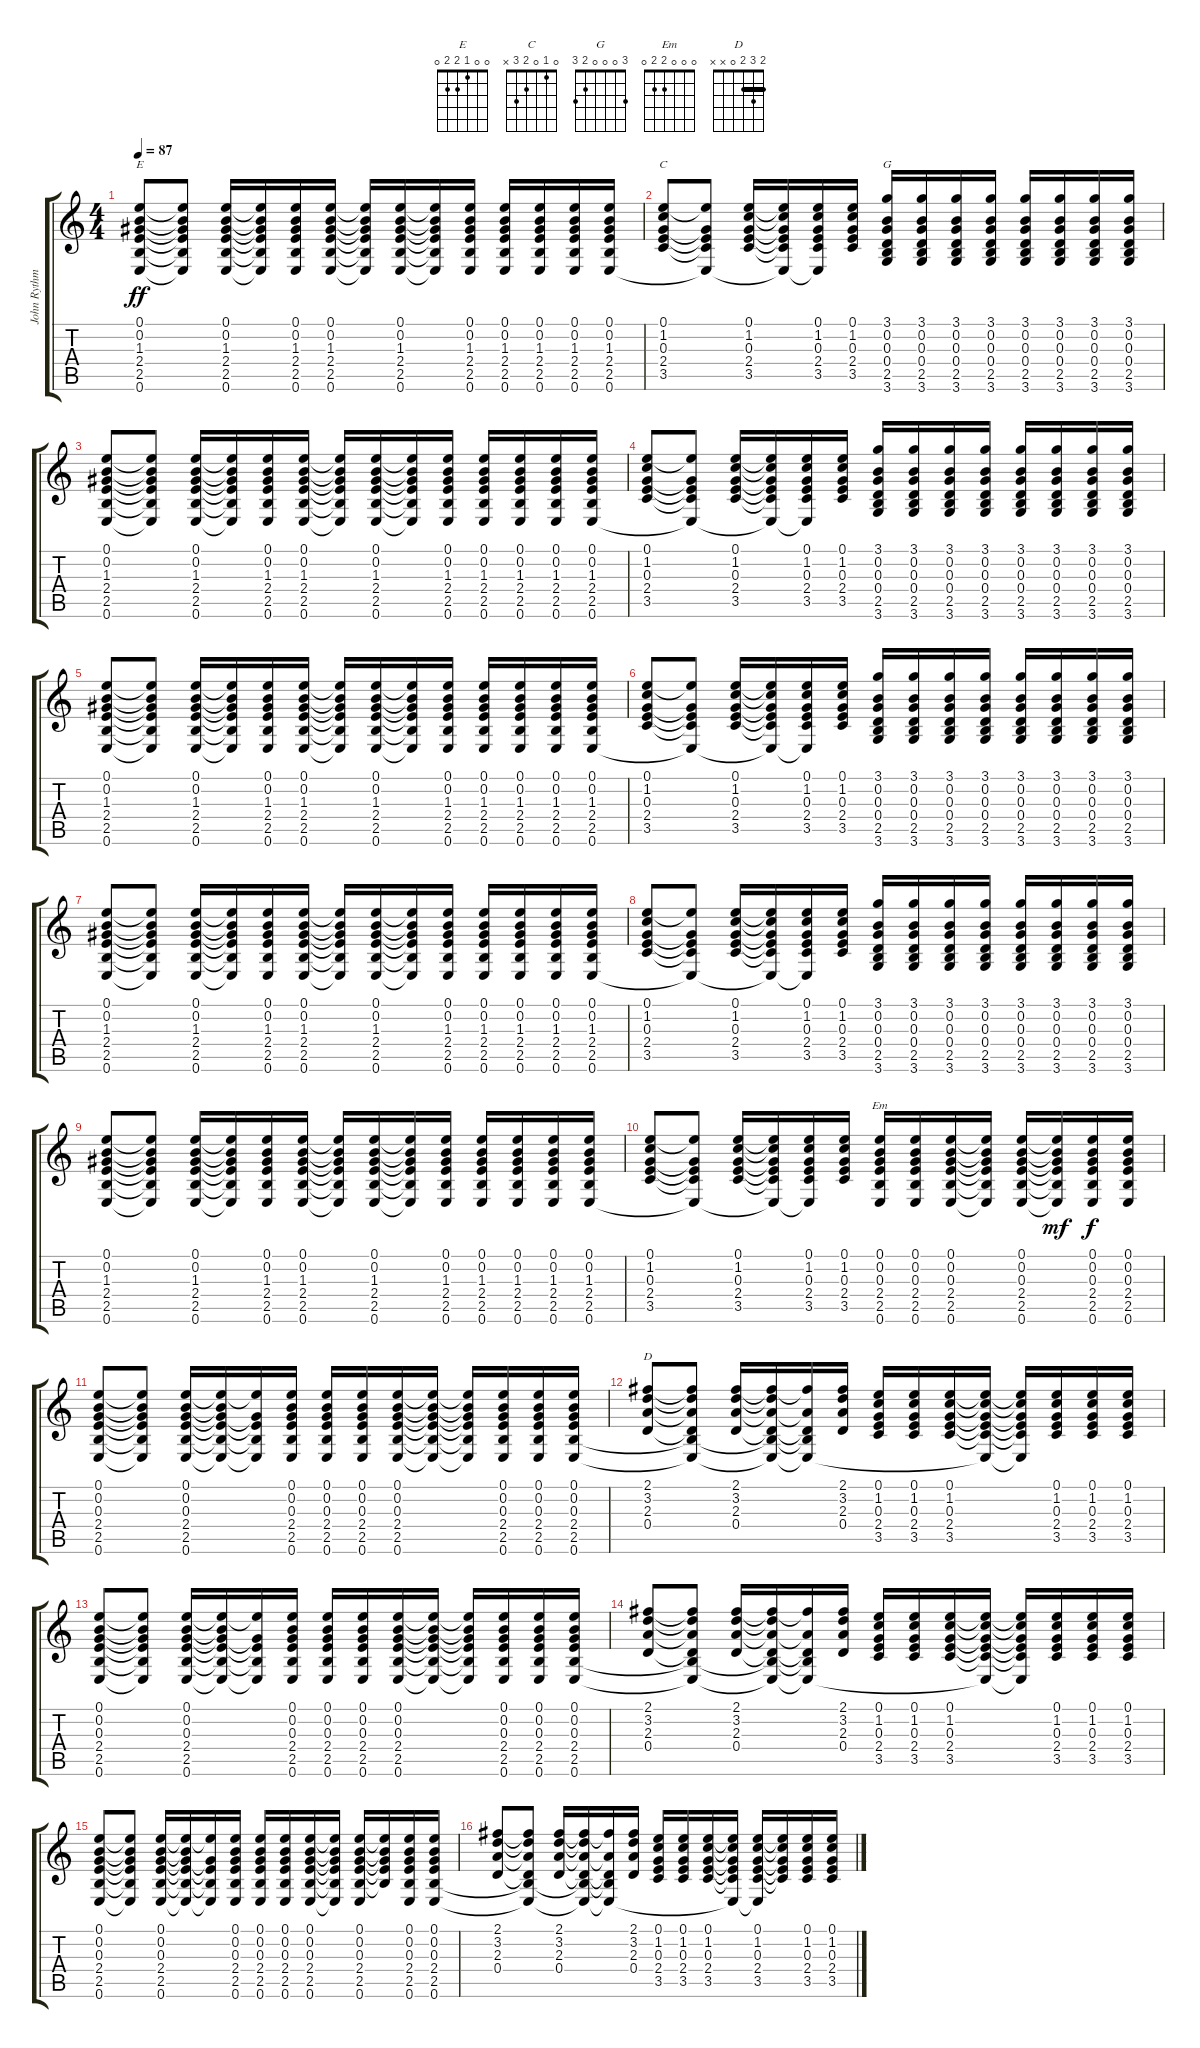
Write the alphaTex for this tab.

\track ("John Rythm Guitar" "John Rythm") {instrument acousticguitarsteel}
\staff {score tabs}
\tuning (E4 B3 G3 D3 A2 E2) {hide}
\chord ("E" 0 0 1 2 2 0)
\chord ("C" 0 1 0 2 3 x)
\chord ("G" 3 0 0 0 2 3)
\chord ("Em" 0 0 0 2 2 0)
\chord ("D" 2 3 2 0 x x) {barre 2}
\ts (4 4)
\tempo 87
\clef g2
\ks c
(0.1 0.2 1.3 2.4 2.5 0.6).8{ch "E" dy ff} (0.1{t} 0.2{t} 1.3{t} 2.4{t} 2.5{t} 0.6{t}).8 (0.1 0.2 1.3 2.4 2.5 0.6).16 (0.1{t} 0.2{t} 1.3{t} 2.4{t} 2.5{t} 0.6{t}).16 (0.1 0.2 1.3 2.4 2.5 0.6).16 (0.1 0.2 1.3 2.4 2.5 0.6).16 (0.1{t} 0.2{t} 1.3{t} 2.4{t} 2.5{t} 0.6{t}).16 (0.1 0.2 1.3 2.4 2.5 0.6).16 (0.1{t} 0.2{t} 1.3{t} 2.4{t} 2.5{t} 0.6{t}).16 (0.1 0.2 1.3 2.4 2.5 0.6).16 (0.1 0.2 1.3 2.4 2.5 0.6).16 (0.1 0.2 1.3 2.4 2.5 0.6).16 (0.1 0.2 1.3 2.4 2.5 0.6).16 (0.1 0.2 1.3 2.4 2.5 0.6).16 |
(0.1 1.2 0.3 2.4 3.5).8{ch "C"} (0.1{t} 0.3{t} 2.4{t} 3.5{t} 0.6{t}).8 (0.1 1.2 0.3 2.4 3.5).16 (0.1{t} 1.2{t} 0.3{t} 2.4{t} 3.5{t} 0.6{t}).16 (0.1 1.2 0.3 2.4 3.5 0.6{t}).16 (0.1 1.2 0.3 2.4 3.5).16 (3.1 0.2 0.3 0.4 2.5 3.6).16{ch "G"} (3.1 0.2 0.3 0.4 2.5 3.6).16 (3.1 0.2 0.3 0.4 2.5 3.6).16 (3.1 0.2 0.3 0.4 2.5 3.6).16 (3.1 0.2 0.3 0.4 2.5 3.6).16 (3.1 0.2 0.3 0.4 2.5 3.6).16 (3.1 0.2 0.3 0.4 2.5 3.6).16 (3.1 0.2 0.3 0.4 2.5 3.6).16 |
(0.1 0.2 1.3 2.4 2.5 0.6).8 (0.1{t} 0.2{t} 1.3{t} 2.4{t} 2.5{t} 0.6{t}).8 (0.1 0.2 1.3 2.4 2.5 0.6).16 (0.1{t} 0.2{t} 1.3{t} 2.4{t} 2.5{t} 0.6{t}).16 (0.1 0.2 1.3 2.4 2.5 0.6).16 (0.1 0.2 1.3 2.4 2.5 0.6).16 (0.1{t} 0.2{t} 1.3{t} 2.4{t} 2.5{t} 0.6{t}).16 (0.1 0.2 1.3 2.4 2.5 0.6).16 (0.1{t} 0.2{t} 1.3{t} 2.4{t} 2.5{t} 0.6{t}).16 (0.1 0.2 1.3 2.4 2.5 0.6).16 (0.1 0.2 1.3 2.4 2.5 0.6).16 (0.1 0.2 1.3 2.4 2.5 0.6).16 (0.1 0.2 1.3 2.4 2.5 0.6).16 (0.1 0.2 1.3 2.4 2.5 0.6).16 |
(0.1 1.2 0.3 2.4 3.5).8 (0.1{t} 0.3{t} 2.4{t} 3.5{t} 0.6{t}).8 (0.1 1.2 0.3 2.4 3.5).16 (0.1{t} 1.2{t} 0.3{t} 2.4{t} 3.5{t} 0.6{t}).16 (0.1 1.2 0.3 2.4 3.5 0.6{t}).16 (0.1 1.2 0.3 2.4 3.5).16 (3.1 0.2 0.3 0.4 2.5 3.6).16 (3.1 0.2 0.3 0.4 2.5 3.6).16 (3.1 0.2 0.3 0.4 2.5 3.6).16 (3.1 0.2 0.3 0.4 2.5 3.6).16 (3.1 0.2 0.3 0.4 2.5 3.6).16 (3.1 0.2 0.3 0.4 2.5 3.6).16 (3.1 0.2 0.3 0.4 2.5 3.6).16 (3.1 0.2 0.3 0.4 2.5 3.6).16 |
(0.1 0.2 1.3 2.4 2.5 0.6).8 (0.1{t} 0.2{t} 1.3{t} 2.4{t} 2.5{t} 0.6{t}).8 (0.1 0.2 1.3 2.4 2.5 0.6).16 (0.1{t} 0.2{t} 1.3{t} 2.4{t} 2.5{t} 0.6{t}).16 (0.1 0.2 1.3 2.4 2.5 0.6).16 (0.1 0.2 1.3 2.4 2.5 0.6).16 (0.1{t} 0.2{t} 1.3{t} 2.4{t} 2.5{t} 0.6{t}).16 (0.1 0.2 1.3 2.4 2.5 0.6).16 (0.1{t} 0.2{t} 1.3{t} 2.4{t} 2.5{t} 0.6{t}).16 (0.1 0.2 1.3 2.4 2.5 0.6).16 (0.1 0.2 1.3 2.4 2.5 0.6).16 (0.1 0.2 1.3 2.4 2.5 0.6).16 (0.1 0.2 1.3 2.4 2.5 0.6).16 (0.1 0.2 1.3 2.4 2.5 0.6).16 |
(0.1 1.2 0.3 2.4 3.5).8 (0.1{t} 0.3{t} 2.4{t} 3.5{t} 0.6{t}).8 (0.1 1.2 0.3 2.4 3.5).16 (0.1{t} 1.2{t} 0.3{t} 2.4{t} 3.5{t} 0.6{t}).16 (0.1 1.2 0.3 2.4 3.5 0.6{t}).16 (0.1 1.2 0.3 2.4 3.5).16 (3.1 0.2 0.3 0.4 2.5 3.6).16 (3.1 0.2 0.3 0.4 2.5 3.6).16 (3.1 0.2 0.3 0.4 2.5 3.6).16 (3.1 0.2 0.3 0.4 2.5 3.6).16 (3.1 0.2 0.3 0.4 2.5 3.6).16 (3.1 0.2 0.3 0.4 2.5 3.6).16 (3.1 0.2 0.3 0.4 2.5 3.6).16 (3.1 0.2 0.3 0.4 2.5 3.6).16 |
(0.1 0.2 1.3 2.4 2.5 0.6).8 (0.1{t} 0.2{t} 1.3{t} 2.4{t} 2.5{t} 0.6{t}).8 (0.1 0.2 1.3 2.4 2.5 0.6).16 (0.1{t} 0.2{t} 1.3{t} 2.4{t} 2.5{t} 0.6{t}).16 (0.1 0.2 1.3 2.4 2.5 0.6).16 (0.1 0.2 1.3 2.4 2.5 0.6).16 (0.1{t} 0.2{t} 1.3{t} 2.4{t} 2.5{t} 0.6{t}).16 (0.1 0.2 1.3 2.4 2.5 0.6).16 (0.1{t} 0.2{t} 1.3{t} 2.4{t} 2.5{t} 0.6{t}).16 (0.1 0.2 1.3 2.4 2.5 0.6).16 (0.1 0.2 1.3 2.4 2.5 0.6).16 (0.1 0.2 1.3 2.4 2.5 0.6).16 (0.1 0.2 1.3 2.4 2.5 0.6).16 (0.1 0.2 1.3 2.4 2.5 0.6).16 |
(0.1 1.2 0.3 2.4 3.5).8 (0.1{t} 0.3{t} 2.4{t} 3.5{t} 0.6{t}).8 (0.1 1.2 0.3 2.4 3.5).16 (0.1{t} 1.2{t} 0.3{t} 2.4{t} 3.5{t} 0.6{t}).16 (0.1 1.2 0.3 2.4 3.5 0.6{t}).16 (0.1 1.2 0.3 2.4 3.5).16 (3.1 0.2 0.3 0.4 2.5 3.6).16 (3.1 0.2 0.3 0.4 2.5 3.6).16 (3.1 0.2 0.3 0.4 2.5 3.6).16 (3.1 0.2 0.3 0.4 2.5 3.6).16 (3.1 0.2 0.3 0.4 2.5 3.6).16 (3.1 0.2 0.3 0.4 2.5 3.6).16 (3.1 0.2 0.3 0.4 2.5 3.6).16 (3.1 0.2 0.3 0.4 2.5 3.6).16 |
(0.1 0.2 1.3 2.4 2.5 0.6).8 (0.1{t} 0.2{t} 1.3{t} 2.4{t} 2.5{t} 0.6{t}).8 (0.1 0.2 1.3 2.4 2.5 0.6).16 (0.1{t} 0.2{t} 1.3{t} 2.4{t} 2.5{t} 0.6{t}).16 (0.1 0.2 1.3 2.4 2.5 0.6).16 (0.1 0.2 1.3 2.4 2.5 0.6).16 (0.1{t} 0.2{t} 1.3{t} 2.4{t} 2.5{t} 0.6{t}).16 (0.1 0.2 1.3 2.4 2.5 0.6).16 (0.1{t} 0.2{t} 1.3{t} 2.4{t} 2.5{t} 0.6{t}).16 (0.1 0.2 1.3 2.4 2.5 0.6).16 (0.1 0.2 1.3 2.4 2.5 0.6).16 (0.1 0.2 1.3 2.4 2.5 0.6).16 (0.1 0.2 1.3 2.4 2.5 0.6).16 (0.1 0.2 1.3 2.4 2.5 0.6).16 |
(0.1 1.2 0.3 2.4 3.5).8 (0.1{t} 0.3{t} 2.4{t} 3.5{t} 0.6{t}).8 (0.1 1.2 0.3 2.4 3.5).16 (0.1{t} 1.2{t} 0.3{t} 2.4{t} 3.5{t} 0.6{t}).16 (0.1 1.2 0.3 2.4 3.5 0.6{t}).16 (0.1 1.2 0.3 2.4 3.5).16 (0.1 0.2 0.3 2.4 2.5 0.6).16{ch "Em"} (0.1 0.2 0.3 2.4 2.5 0.6).16 (0.1 0.2 0.3 2.4 2.5 0.6).16 (0.1{t} 0.2{t} 0.3{t} 2.4{t} 2.5{t} 0.6{t}).16 (0.1 0.2 0.3 2.4 2.5 0.6).16 (0.1{t} 0.2{t} 0.3{t} 2.4{t} 2.5{t} 0.6{t}).16{dy mf} (0.1 0.2 0.3 2.4 2.5 0.6).16{dy f} (0.1 0.2 0.3 2.4 2.5 0.6).16 |
(0.1 0.2 0.3 2.4 2.5 0.6).8 (0.1{t} 0.2{t} 0.3{t} 2.4{t} 2.5{t} 0.6{t}).8 (0.1 0.2 0.3 2.4 2.5 0.6).16 (0.1{t} 0.2{t} 0.3{t} 2.4{t} 2.5{t} 0.6{t}).16 (0.1{t} 0.3{t} 2.4{t} 2.5{t} 0.6{t}).16 (0.1 0.2 0.3 2.4 2.5 0.6).16 (0.1 0.2 0.3 2.4 2.5 0.6).16 (0.1 0.2 0.3 2.4 2.5 0.6).16 (0.1 0.2 0.3 2.4 2.5 0.6).16 (0.1{t} 0.2{t} 0.3{t} 2.4{t} 2.5{t} 0.6{t}).16 (0.1{t} 0.2{t} 0.3{t} 2.4{t} 2.5{t} 0.6{t}).16 (0.1 0.2 0.3 2.4 2.5 0.6).16 (0.1 0.2 0.3 2.4 2.5 0.6).16 (0.1 0.2 0.3 2.4 2.5 0.6).16 |
(2.1 3.2 2.3 0.4).8{ch "D"} (2.1{t} 3.2{t} 2.3{t} 0.4{t} 2.5{t} 0.6{t}).8 (2.1 3.2 2.3 0.4).16 (2.1{t} 3.2{t} 2.3{t} 0.4{t} 2.5{t} 0.6{t}).16 (2.1{t} 2.3{t} 0.4{t} 2.5{t} 0.6{t}).16 (2.1 3.2 2.3 0.4).16 (0.1 1.2 0.3 2.4 3.5).16 (0.1 1.2 0.3 2.4 3.5).16 (0.1 1.2 0.3 2.4 3.5).16 (0.1{t} 1.2{t} 0.3{t} 2.4{t} 3.5{t} 0.6{t}).16 (0.1{t} 1.2{t} 0.3{t} 2.4{t} 3.5{t} 0.6{t}).16 (0.1 1.2 0.3 2.4 3.5).16 (0.1 1.2 0.3 2.4 3.5).16 (0.1 1.2 0.3 2.4 3.5).16 |
(0.1 0.2 0.3 2.4 2.5 0.6).8 (0.1{t} 0.2{t} 0.3{t} 2.4{t} 2.5{t} 0.6{t}).8 (0.1 0.2 0.3 2.4 2.5 0.6).16 (0.1{t} 0.2{t} 0.3{t} 2.4{t} 2.5{t} 0.6{t}).16 (0.1{t} 0.3{t} 2.4{t} 2.5{t} 0.6{t}).16 (0.1 0.2 0.3 2.4 2.5 0.6).16 (0.1 0.2 0.3 2.4 2.5 0.6).16 (0.1 0.2 0.3 2.4 2.5 0.6).16 (0.1 0.2 0.3 2.4 2.5 0.6).16 (0.1{t} 0.2{t} 0.3{t} 2.4{t} 2.5{t} 0.6{t}).16 (0.1{t} 0.2{t} 0.3{t} 2.4{t} 2.5{t} 0.6{t}).16 (0.1 0.2 0.3 2.4 2.5 0.6).16 (0.1 0.2 0.3 2.4 2.5 0.6).16 (0.1 0.2 0.3 2.4 2.5 0.6).16 |
(2.1 3.2 2.3 0.4).8 (2.1{t} 3.2{t} 2.3{t} 0.4{t} 2.5{t} 0.6{t}).8 (2.1 3.2 2.3 0.4).16 (2.1{t} 3.2{t} 2.3{t} 0.4{t} 2.5{t} 0.6{t}).16 (2.1{t} 2.3{t} 0.4{t} 2.5{t} 0.6{t}).16 (2.1 3.2 2.3 0.4).16 (0.1 1.2 0.3 2.4 3.5).16 (0.1 1.2 0.3 2.4 3.5).16 (0.1 1.2 0.3 2.4 3.5).16 (0.1{t} 1.2{t} 0.3{t} 2.4{t} 3.5{t} 0.6{t}).16 (0.1{t} 1.2{t} 0.3{t} 2.4{t} 3.5{t} 0.6{t}).16 (0.1 1.2 0.3 2.4 3.5).16 (0.1 1.2 0.3 2.4 3.5).16 (0.1 1.2 0.3 2.4 3.5).16 |
(0.1 0.2 0.3 2.4 2.5 0.6).8 (0.1{t} 0.2{t} 0.3{t} 2.4{t} 2.5{t} 0.6{t}).8 (0.1 0.2 0.3 2.4 2.5 0.6).16 (0.1{t} 0.2{t} 0.3{t} 2.4{t} 2.5{t} 0.6{t}).16 (0.1{t} 0.3{t} 2.4{t} 2.5{t} 0.6{t}).16 (0.1 0.2 0.3 2.4 2.5 0.6).16 (0.1 0.2 0.3 2.4 2.5 0.6).16 (0.1 0.2 0.3 2.4 2.5 0.6).16 (0.1 0.2 0.3 2.4 2.5 0.6).16 (0.1{t} 0.2{t} 0.3{t} 2.4{t} 2.5{t} 0.6{t}).16 (0.1 0.2 0.3 2.4 2.5 0.6).16 (0.1{t} 0.2{t} 0.3{t} 2.4{t} 2.5{t}).16 (0.1 0.2 0.3 2.4 2.5 0.6).16 (0.1 0.2 0.3 2.4 2.5 0.6).16 |
(2.1 3.2 2.3 0.4).8 (2.1{t} 3.2{t} 2.3{t} 0.4{t} 2.5{t} 0.6{t}).8 (2.1 3.2 2.3 0.4).16 (2.1{t} 3.2{t} 2.3{t} 0.4{t} 2.5{t} 0.6{t}).16 (2.1{t} 2.3{t} 0.4{t} 2.5{t} 0.6{t}).16 (2.1 3.2 2.3 0.4).16 (0.1 1.2 0.3 2.4 3.5).16 (0.1 1.2 0.3 2.4 3.5).16 (0.1 1.2 0.3 2.4 3.5).16 (0.1{t} 1.2{t} 0.3{t} 2.4{t} 3.5{t} 0.6{t}).16 (0.1 1.2 0.3 2.4 3.5 0.6{t}).16 (0.1{t} 1.2{t} 0.3{t} 2.4{t} 3.5{t}).16 (0.1 1.2 0.3 2.4 3.5).16 (0.1 1.2 0.3 2.4 3.5).16
